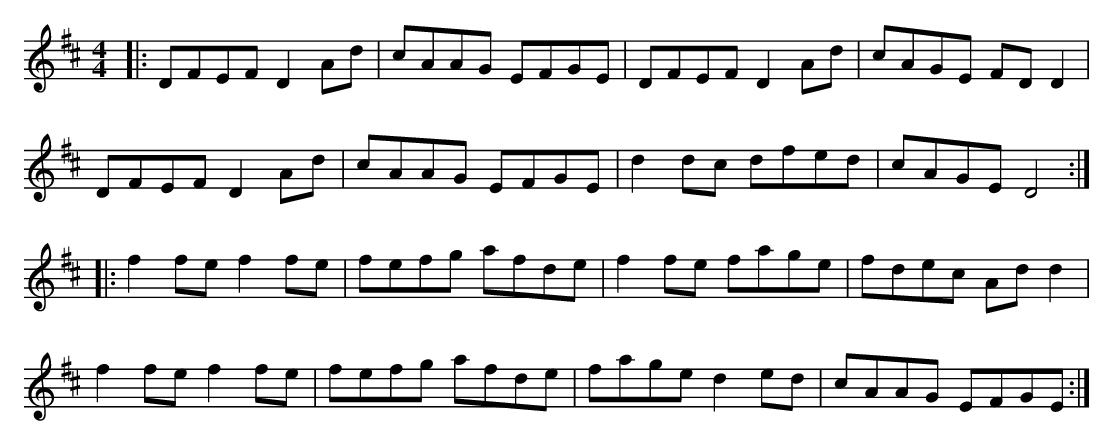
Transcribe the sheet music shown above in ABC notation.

X:1
M:4/4
K:D
|:DFEF D2Ad|cAAG EFGE|DFEF D2Ad|cAGE FDD2|
DFEF D2Ad|cAAG EFGE|d2dc dfed|cAGE D4:|
|:f2fe f2fe|fefg afde|f2fe fage|fdec Add2|
f2fe f2fe|fefg afde|fage d2ed|cAAG EFGE:|
